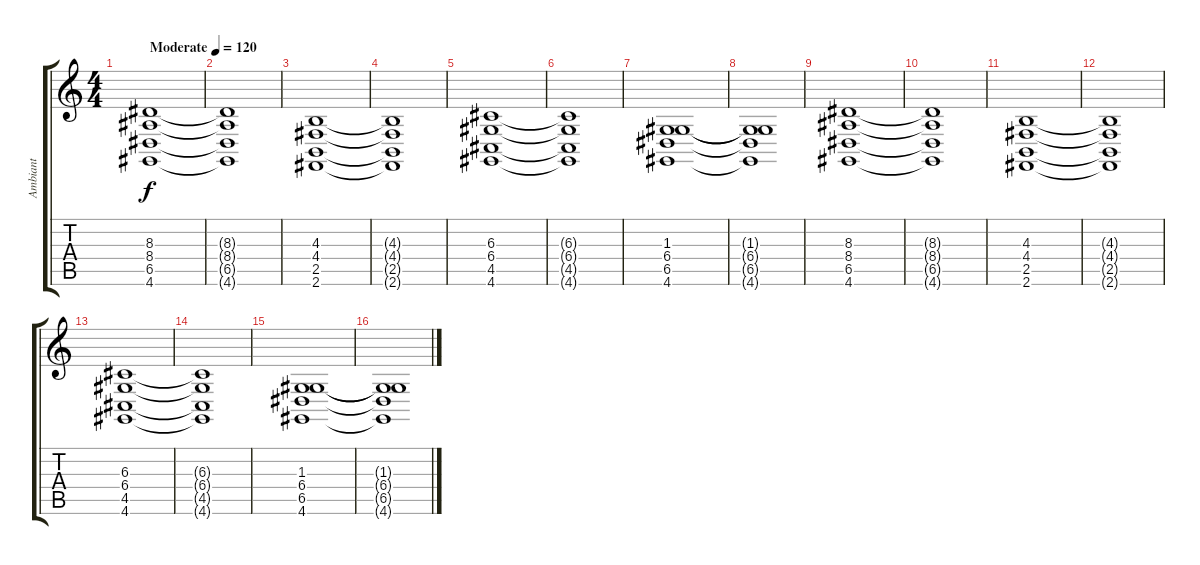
\track ("Ambiant" "Ambiant") {instrument pad2warm}
\staff {score tabs}
\tuning (E4 B3 G3 D3 A2 E2) {hide}
\ts (4 4)
\tempo (120 "Moderate")
\clef g2
\ks c
(8.3 8.4 6.5 4.6).1{dy f instrument pad2warm} |
(8.3{t} 8.4{t} 6.5{t} 4.6{t}).1 |
(4.3 4.4 2.5 2.6).1 |
(4.3{t} 4.4{t} 2.5{t} 2.6{t}).1 |
(6.3 6.4 4.5 4.6).1 |
(6.3{t} 6.4{t} 4.5{t} 4.6{t}).1 |
(1.3 6.4 6.5 4.6).1 |
(1.3{t} 6.4{t} 6.5{t} 4.6{t}).1 |
(8.3 8.4 6.5 4.6).1 |
(8.3{t} 8.4{t} 6.5{t} 4.6{t}).1 |
(4.3 4.4 2.5 2.6).1 |
(4.3{t} 4.4{t} 2.5{t} 2.6{t}).1 |
(6.3 6.4 4.5 4.6).1 |
(6.3{t} 6.4{t} 4.5{t} 4.6{t}).1 |
(1.3 6.4 6.5 4.6).1 |
(1.3{t} 6.4{t} 6.5{t} 4.6{t}).1
